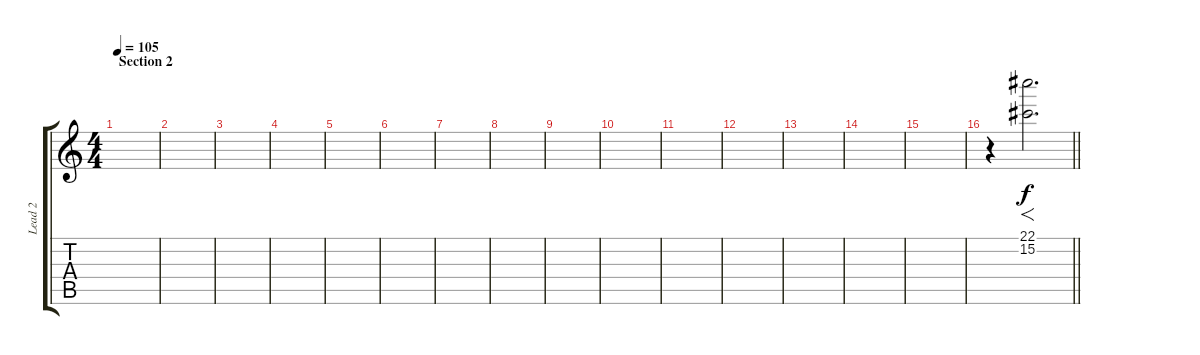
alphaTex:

\track ("Lead 2" "Lead 2") {instrument overdrivenguitar}
\staff {score tabs}
\tuning (Eb4 Bb3 Gb3 Db3 Ab2 Db2) {hide}
\ts (4 4)
\section ("" "Section 2")
\tempo 105
\clef g2
\ks c
|
|
|
|
|
|
|
|
|
|
|
|
|
|
|
\barLineRight lightlight
r.4 (22.1 15.2).2{f d}
